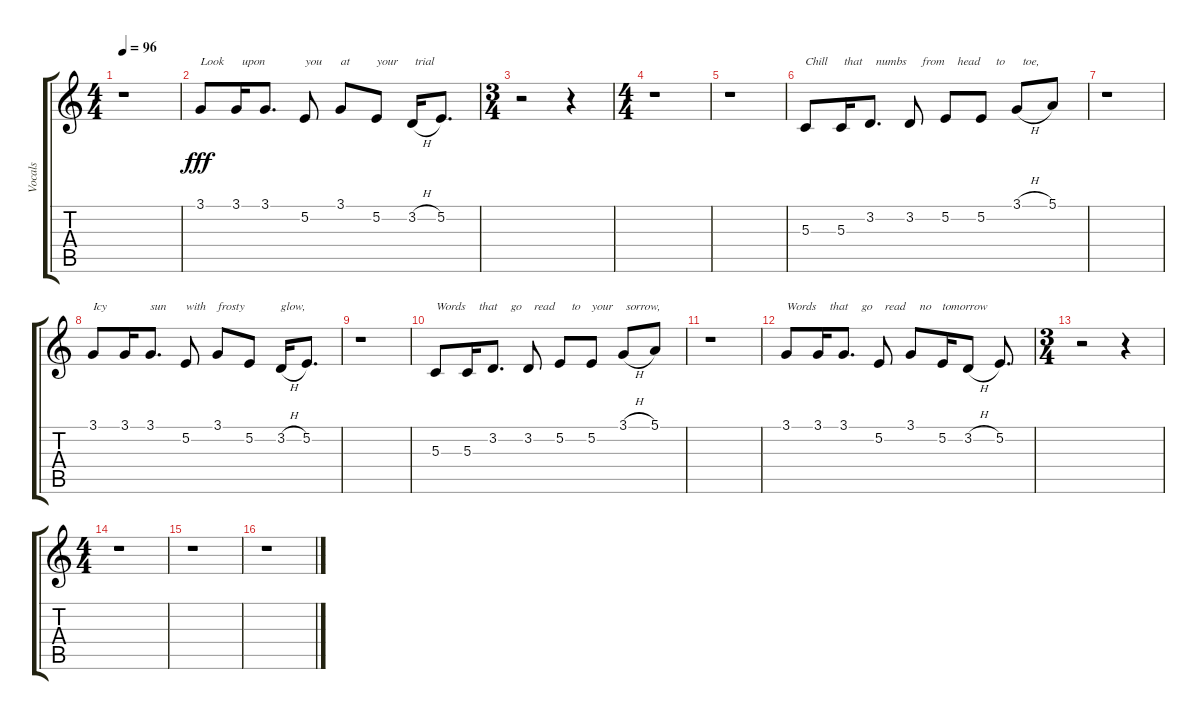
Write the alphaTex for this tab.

\track ("Vocals" "Vocals") {instrument tenorsax}
\staff {score tabs}
\tuning (E4 B3 G3 D3 A2 E2) {hide}
\ts (4 4)
\tempo 96
\clef g2
\ks c
r.1{dy fff} |
3.1.8{txt "Look"} 3.1.16{txt "  upon"} 3.1.8{d} 5.2.8{txt "you"} 3.1.8{txt "at"} 5.2.8{txt "your"} 3.2{h}.16{txt " trial"} 5.2.8{d} |
\ts (3 4)
r.2 r.4 |
\ts (4 4)
r.1 |
r.1 |
5.3.8{txt "Chill"} 5.3.16{txt " that"} 3.2.8{d txt "  numbs"} 3.2.8{txt "    from"} 5.2.8{txt "    head"} 5.2.8{txt "     to"} 3.1{h}.8{txt "  toe,"} 5.1.8 |
r.1 |
3.1.8{txt "Icy"} 3.1.16 3.1.8{d txt "sun"} 5.2.8{txt "with"} 3.1.8{txt "frosty"} 5.2.8 3.2{h}.16{txt "glow,"} 5.2.8{d} |
r.1 |
5.3.8{txt "Words"} 5.3.16{txt "    that"} 3.2.8{d txt "      go"} 3.2.8{txt "  read"} 5.2.8{txt "    to"} 5.2.8{txt "your"} 3.1{h}.8{txt " sorrow,"} 5.1.8 |
r.1 |
3.1.8{txt "Words"} 3.1.16{txt "    that"} 3.1.8{d txt "      go"} 5.2.8{txt "  read"} 3.1.8{txt "   no"} 5.2.16{txt "tomorrow"} 3.2{h}.8 5.2.8{d} |
\ts (3 4)
r.2 r.4 |
\ts (4 4)
r.1 |
r.1 |
r.1
